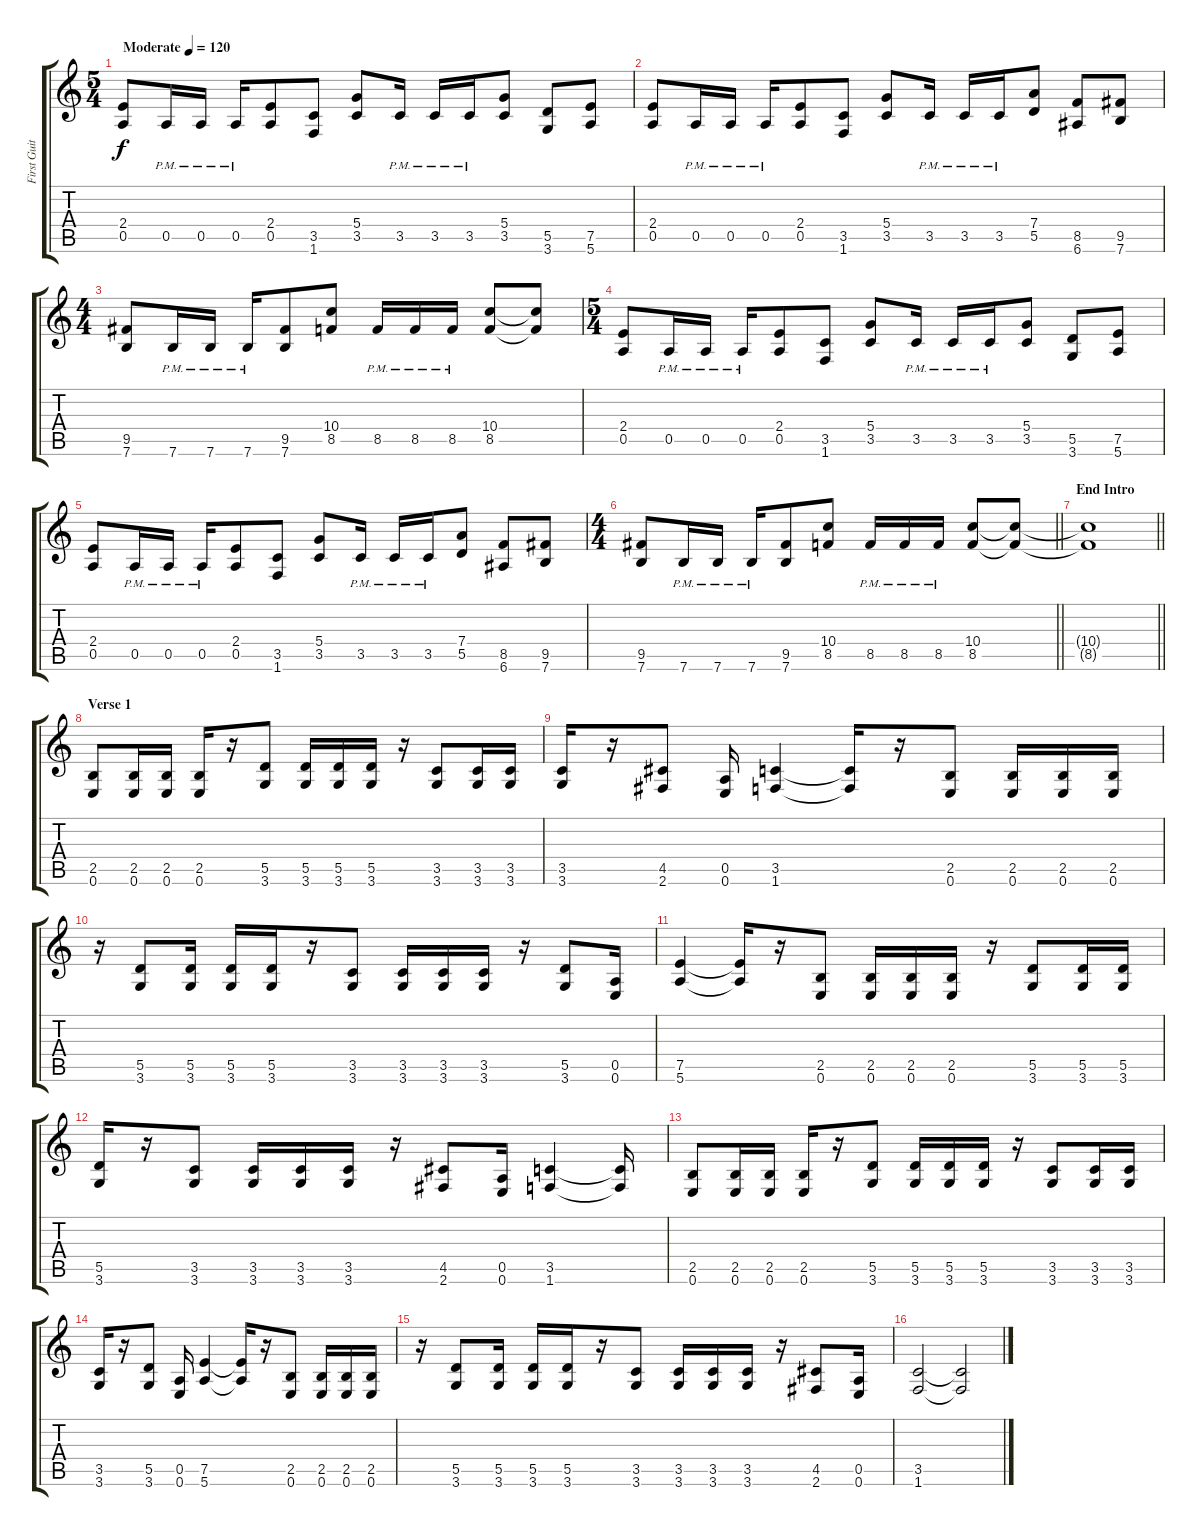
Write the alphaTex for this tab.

\track ("First Guitar" "First Guit") {instrument distortionguitar}
\staff {score tabs}
\tuning (E4 B3 G3 D3 A2 E2) {hide}
\ts (5 4)
\tempo (120 "Moderate")
\clef g2
\ks c
(2.4 0.5).8{dy f instrument distortionguitar} 0.5{pm}.16 0.5{pm}.16 0.5{pm}.16 (2.4 0.5).8 (3.5 1.6).8 (5.4 3.5).8 3.5{pm}.16 3.5{pm}.16 3.5{pm}.16 (5.4 3.5).8 (5.5 3.6).8 (7.5 5.6).8 |
(2.4 0.5).8 0.5{pm}.16 0.5{pm}.16 0.5{pm}.16 (2.4 0.5).8 (3.5 1.6).8 (5.4 3.5).8 3.5{pm}.16 3.5{pm}.16 3.5{pm}.16 (7.4 5.5).8 (8.5 6.6).8 (9.5 7.6).8 |
\ts (4 4)
(9.5 7.6).8 7.6{pm}.16 7.6{pm}.16 7.6{pm}.16 (9.5 7.6).8 (10.4 8.5).8 8.5{pm}.16 8.5{pm}.16 8.5{pm}.16 (10.4 8.5).8 (10.4{t} 8.5{t}).8 |
\ts (5 4)
(2.4 0.5).8 0.5{pm}.16 0.5{pm}.16 0.5{pm}.16 (2.4 0.5).8 (3.5 1.6).8 (5.4 3.5).8 3.5{pm}.16 3.5{pm}.16 3.5{pm}.16 (5.4 3.5).8 (5.5 3.6).8 (7.5 5.6).8 |
(2.4 0.5).8 0.5{pm}.16 0.5{pm}.16 0.5{pm}.16 (2.4 0.5).8 (3.5 1.6).8 (5.4 3.5).8 3.5{pm}.16 3.5{pm}.16 3.5{pm}.16 (7.4 5.5).8 (8.5 6.6).8 (9.5 7.6).8 |
\ts (4 4)
\barLineRight lightlight
(9.5 7.6).8 7.6{pm}.16 7.6{pm}.16 7.6{pm}.16 (9.5 7.6).8 (10.4 8.5).8 8.5{pm}.16 8.5{pm}.16 8.5{pm}.16 (10.4 8.5).8 (10.4{t} 8.5{t}).8 |
\section ("" "End Intro")
\barLineRight lightlight
(10.4{t} 8.5{t}).1 |
\section ("" "Verse 1")
(2.5 0.6).8 (2.5 0.6).16 (2.5 0.6).16 (2.5 0.6).16 r.16 (5.5 3.6).8 (5.5 3.6).16 (5.5 3.6).16 (5.5 3.6).16 r.16 (3.5 3.6).8 (3.5 3.6).16 (3.5 3.6).16 |
(3.5 3.6).16 r.16 (4.5 2.6).8 (0.5 0.6).16 (3.5 1.6).4 (3.5{t} 1.6{t}).16 r.16 (2.5 0.6).8 (2.5 0.6).16 (2.5 0.6).16 (2.5 0.6).16 |
r.16 (5.5 3.6).8 (5.5 3.6).16 (5.5 3.6).16 (5.5 3.6).16 r.16 (3.5 3.6).8 (3.5 3.6).16 (3.5 3.6).16 (3.5 3.6).16 r.16 (5.5 3.6).8 (0.5 0.6).16 |
(7.5 5.6).4 (7.5{t} 5.6{t}).16 r.16 (2.5 0.6).8 (2.5 0.6).16 (2.5 0.6).16 (2.5 0.6).16 r.16 (5.5 3.6).8 (5.5 3.6).16 (5.5 3.6).16 |
(5.5 3.6).16 r.16 (3.5 3.6).8 (3.5 3.6).16 (3.5 3.6).16 (3.5 3.6).16 r.16 (4.5 2.6).8 (0.5 0.6).16 (3.5 1.6).4 (3.5{t} 1.6{t}).16 |
(2.5 0.6).8 (2.5 0.6).16 (2.5 0.6).16 (2.5 0.6).16 r.16 (5.5 3.6).8 (5.5 3.6).16 (5.5 3.6).16 (5.5 3.6).16 r.16 (3.5 3.6).8 (3.5 3.6).16 (3.5 3.6).16 |
(3.5 3.6).16 r.16 (5.5 3.6).8 (0.5 0.6).16 (7.5 5.6).4 (7.5{t} 5.6{t}).16 r.16 (2.5 0.6).8 (2.5 0.6).16 (2.5 0.6).16 (2.5 0.6).16 |
r.16 (5.5 3.6).8 (5.5 3.6).16 (5.5 3.6).16 (5.5 3.6).16 r.16 (3.5 3.6).8 (3.5 3.6).16 (3.5 3.6).16 (3.5 3.6).16 r.16 (4.5 2.6).8 (0.5 0.6).16 |
(3.5 1.6).2 (3.5{t} 1.6{t}).2
